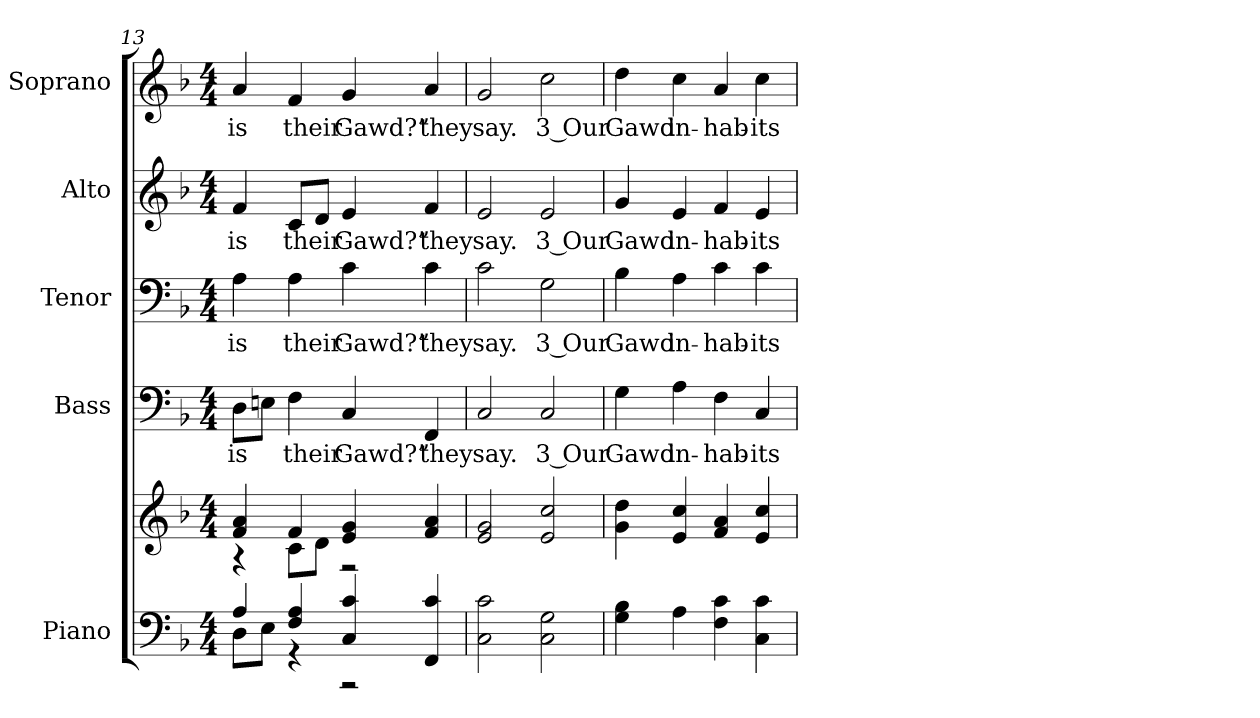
**kern	**kern	**kern	**text	**kern	**text	**kern	**text	**kern	**text
*part5	*part5	*part4	*part4	*part3	*part3	*part2	*part2	*part1	*part1
*staff6	*staff5	*staff4	*staff4	*staff3	*staff3	*staff2	*staff2	*staff1	*staff1
*I"Piano	*	*I"Bass	*	*I"Tenor	*	*I"Alto	*	*I"Soprano	*
*I'Pno.	*	*I'B.	*	*I'T.	*	*I'A.	*	*I'S.	*
!!LO:LB:g=z
*clefF4	*clefG2	*clefF4	*	*clefF4	*	*clefG2	*	*clefG2	*
*k[b-]	*k[b-]	*k[b-]	*	*k[b-]	*	*k[b-]	*	*k[b-]	*
*F:	*F:	*F:	*	*F:	*	*F:	*	*F:	*
*M4/4	*M4/4	*M4/4	*	*M4/4	*	*M4/4	*	*M4/4	*
=13	=13	=13	=13	=13	=13	=13	=13	=13	=13
*^	*^	*	*	*	*	*	*	*	*
!	!	!	!	!	!LO:LY:b:color=#000000	!	!	!	!	!	!
!	!	!	!	!	!	!	!LO:LY:b:color=#000000	!	!	!	!
!	!	!	!	!	!	!	!	!	!LO:LY:b:color=#000000	!	!
!	!	!	!	!	!	!	!	!	!	!	!LO:LY:b:color=#000000
4Ai/	8Di\L	4fi/ 4ai	4r	8Di\L	is	4Ai\	is	4fi/	is	4ai/	is
.	8Ei\J	.	.	8Eni\J	.	.	.	.	.	.	.
!	!	!	!	!	!LO:LY:b:color=#000000	!	!	!	!	!	!
!	!	!	!	!	!	!	!LO:LY:b:color=#000000	!	!	!	!
!	!	!	!	!	!	!	!	!	!LO:LY:b:color=#000000	!	!
!	!	!	!	!	!	!	!	!	!	!	!LO:LY:b:color=#000000
4Fi/ 4Ai	4r	4fi/	8ci\L	4Fi\	their	4Ai\	their	8ci/L	their	4fi/	their
.	.	.	8di\J	.	.	.	.	8di/J	.	.	.
!	!	!	!	!	!LO:LY:b:color=#000000	!	!	!	!	!	!
!	!	!	!	!	!	!	!LO:LY:b:color=#000000	!	!	!	!
!	!	!	!	!	!	!	!	!	!LO:LY:b:color=#000000	!	!
!	!	!	!	!	!	!	!	!	!	!	!LO:LY:b:color=#000000
4Ci/ 4ci	2r	4ei/ 4gi	2r	4Ci/	Gawd?”	4ci\	Gawd?”	4ei/	Gawd?”	4gi/	Gawd?”
!	!	!	!	!	!LO:LY:b:color=#000000	!	!	!	!	!	!
!	!	!	!	!	!	!	!LO:LY:b:color=#000000	!	!	!	!
!	!	!	!	!	!	!	!	!	!LO:LY:b:color=#000000	!	!
!	!	!	!	!	!	!	!	!	!	!	!LO:LY:b:color=#000000
4FFi/ 4ci	.	4fi/ 4ai	.	4FFi/	they	4ci\	they	4fi/	they	4ai/	they
*v	*v	*	*	*	*	*	*	*	*	*	*
*	*v	*v	*	*	*	*	*	*	*	*
=14	=14	=14	=14	=14	=14	=14	=14	=14	=14
!	!	!	!LO:LY:b:color=#000000	!	!	!	!	!	!
!	!	!	!	!	!LO:LY:b:color=#000000	!	!	!	!
!	!	!	!	!	!	!	!LO:LY:b:color=#000000	!	!
!	!	!	!	!	!	!	!	!	!LO:LY:b:color=#000000
2Ci\ 2ci	2ei/ 2gi	2Ci/	say.	2ci\	say.	2ei/	say.	2gi/	say.
!	!	!	!LO:LY:b:color=#000000	!	!	!	!	!	!
!	!	!	!	!	!LO:LY:b:color=#000000	!	!	!	!
!	!	!	!	!	!	!	!LO:LY:b:color=#000000	!	!
!	!	!	!	!	!	!	!	!	!LO:LY:b:color=#000000
2Ci\ 2Gi	2ei/ 2cci	2Ci/	3 Our	2Gi\	3 Our	2ei/	3 Our	2cci\	3 Our
!!LO:PB:g=z
=15	=15	=15	=15	=15	=15	=15	=15	=15	=15
!	!	!	!LO:LY:b:color=#000000	!	!	!	!	!	!
!	!	!	!	!	!LO:LY:b:color=#000000	!	!	!	!
!	!	!	!	!	!	!	!LO:LY:b:color=#000000	!	!
!	!	!	!	!	!	!	!	!	!LO:LY:b:color=#000000
4Gi\ 4B-i	4gi\ 4ddi	4Gi\	Gawd	4B-i\	Gawd	4gi/	Gawd	4ddi\	Gawd
!	!	!	!LO:LY:b:color=#000000	!	!	!	!	!	!
!	!	!	!	!	!LO:LY:b:color=#000000	!	!	!	!
!	!	!	!	!	!	!	!LO:LY:b:color=#000000	!	!
!	!	!	!	!	!	!	!	!	!LO:LY:b:color=#000000
4Ai\	4ei/ 4cci	4Ai\	in-	4Ai\	in-	4ei/	in-	4cci\	in-
!	!	!	!LO:LY:b:color=#000000	!	!	!	!	!	!
!	!	!	!	!	!LO:LY:b:color=#000000	!	!	!	!
!	!	!	!	!	!	!	!LO:LY:b:color=#000000	!	!
!	!	!	!	!	!	!	!	!	!LO:LY:b:color=#000000
4Fi\ 4ci	4fi/ 4ai	4Fi\	-hab-	4ci\	-hab-	4fi/	-hab-	4ai/	-hab-
!	!	!	!LO:LY:b:color=#000000	!	!	!	!	!	!
!	!	!	!	!	!LO:LY:b:color=#000000	!	!	!	!
!	!	!	!	!	!	!	!LO:LY:b:color=#000000	!	!
!	!	!	!	!	!	!	!	!	!LO:LY:b:color=#000000
4Ci\ 4ci	4ei/ 4cci	4Ci/	-its	4ci\	-its	4ei/	-its	4cci\	-its
=	=	=	=	=	=	=	=	=	=
*-	*-	*-	*-	*-	*-	*-	*-	*-	*-
